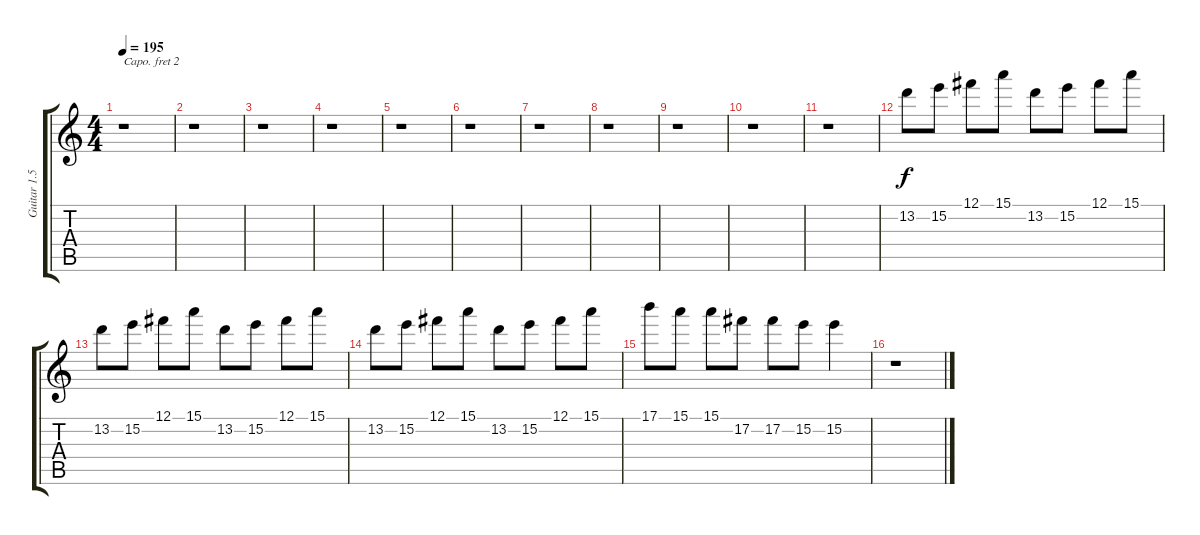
\track ("Guitar 1.5" "Guitar 1.5") {instrument overdrivenguitar}
\staff {score tabs}
\capo 2
\tuning (E4 B3 G3 D3 A2 E2) {hide}
\ts (4 4)
\tempo 195
\clef g2
\ks c
r.1{dy f} |
r.1 |
r.1 |
r.1 |
r.1 |
r.1 |
r.1 |
r.1 |
r.1 |
r.1 |
r.1 |
13.2.8 15.2.8 12.1.8 15.1.8 13.2.8 15.2.8 12.1.8 15.1.8 |
13.2.8 15.2.8 12.1.8 15.1.8 13.2.8 15.2.8 12.1.8 15.1.8 |
13.2.8 15.2.8 12.1.8 15.1.8 13.2.8 15.2.8 12.1.8 15.1.8 |
17.1.8 15.1.8 15.1.8 17.2.8 17.2.8 15.2.8 15.2.4 |
r.1
